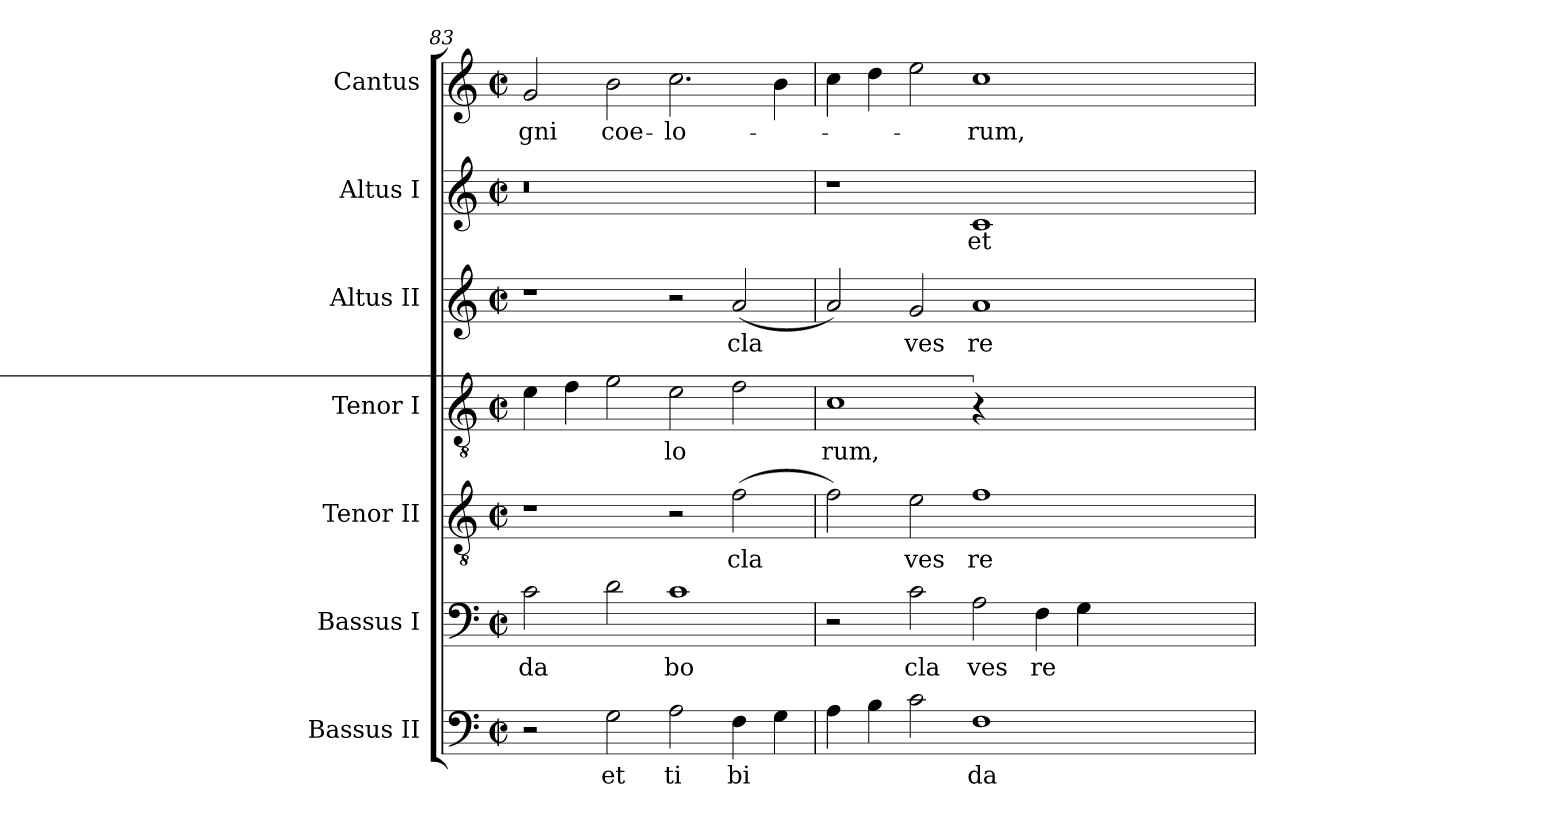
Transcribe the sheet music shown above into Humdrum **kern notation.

**kern	**text	**kern	**text	**kern	**text	**kern	**text	**kern	**text	**kern	**text	**kern	**text
*part7	*part7	*part6	*part6	*part5	*part5	*part4	*part4	*part3	*part3	*part2	*part2	*part1	*part1
*staff7	*staff7	*staff6	*staff6	*staff5	*staff5	*staff4	*staff4	*staff3	*staff3	*staff2	*staff2	*staff1	*staff1
*I"Bassus II	*	*I"Bassus I	*	*I"Tenor II	*	*I"Tenor I	*	*I"Altus II	*	*I"Altus I	*	*I"Cantus	*
*clefF4	*	*clefF4	*	*clefGv2	*	*clefGv2	*	*clefG2	*	*clefG2	*	*clefG2	*
*M2/2	*	*M2/2	*	*M2/2	*	*M2/2	*	*M2/2	*	*M2/2	*	*M2/2	*
*met(c|)	*	*met(c|)	*	*met(c|)	*	*met(c|)	*	*met(c|)	*	*met(c|)	*	*met(c|)	*
=83	=83	=83	=83	=83	=83	=83	=83	=83	=83	=83	=83	=83	=83
!	!	!	!LO:LY:b:cj	!	!	!	!	!	!	!	!	!	!LO:LY:b:cj
2r	.	2c\	da	1r	.	4e\	.	1r	.	0r	.	2g/	-gni
.	.	.	.	.	.	4f\	.	.	.	.	.	.	.
!	!LO:LY:b:cj	!	!	!	!	!	!	!	!	!	!	!	!LO:LY:b:cj
2G\	et	2d\	.	.	.	2g\	.	.	.	.	.	2b\	coe-
!	!LO:LY:b:cj	!	!LO:LY:b:cj	!	!	!	!LO:LY:b:cj	!	!	!	!	!	!LO:LY:b:cj
2A\	ti	1c	bo	2r	.	2e\	lo	2r	.	.	.	2.cc\	-lo-
!	!LO:LY:b:cj	!	!	!	!LO:LY:b	!	!	!	!LO:LY:b	!	!	!	!
4F\	bi	.	.	(>2f\	cla	2f\	.	(<2a/	cla	.	.	.	.
4G\	.	.	.	.	.	.	.	.	.	.	.	4b\	.
=84	=84	=84	=84	=84	=84	=84	=84	=84	=84	=84	=84	=84	=84
!	!	!	!	!	!	!	!LO:LY:b:cj	!	!	!	!	!	!
4A\	.	2r	.	2f\)	.	1c	rum,	2a/)	.	1r	.	4cc\	.
4B\	.	.	.	.	.	.	.	.	.	.	.	4dd\	.
!	!	!	!LO:LY:b:cj	!	!LO:LY:b:cj	!	!	!	!LO:LY:b:cj	!	!	!	!
2c\	.	2c\	cla	2e\	ves	.	.	2g/	ves	.	.	2ee\	.
!	!LO:LY:b:cj	!	!LO:LY:b:cj	!	!LO:LY:b:cj	!LO:N:vis=1	!	!	!LO:LY:b:cj	!	!LO:LY:b:cj	!	!LO:LY:b
1F	da	2A\	ves	1f	re	4%9r	.	1a	re	1c	et	1cc	-rum,
!	!	!	!LO:LY:b:cj	!	!	!	!	!	!	!	!	!	!
.	.	4F\	re	.	.	.	.	.	.	.	.	.	.
.	.	4G\	.	.	.	.	.	.	.	.	.	.	.
1ryy	.	1ryy	.	1ryy	.	.	.	1ryy	.	1ryy	.	1ryy	.
4ryy	.	4ryy	.	4ryy	.	.	.	4ryy	.	4ryy	.	4ryy	.
=	=	=	=	=	=	=	=	=	=	=	=	=	=
*-	*-	*-	*-	*-	*-	*-	*-	*-	*-	*-	*-	*-	*-
